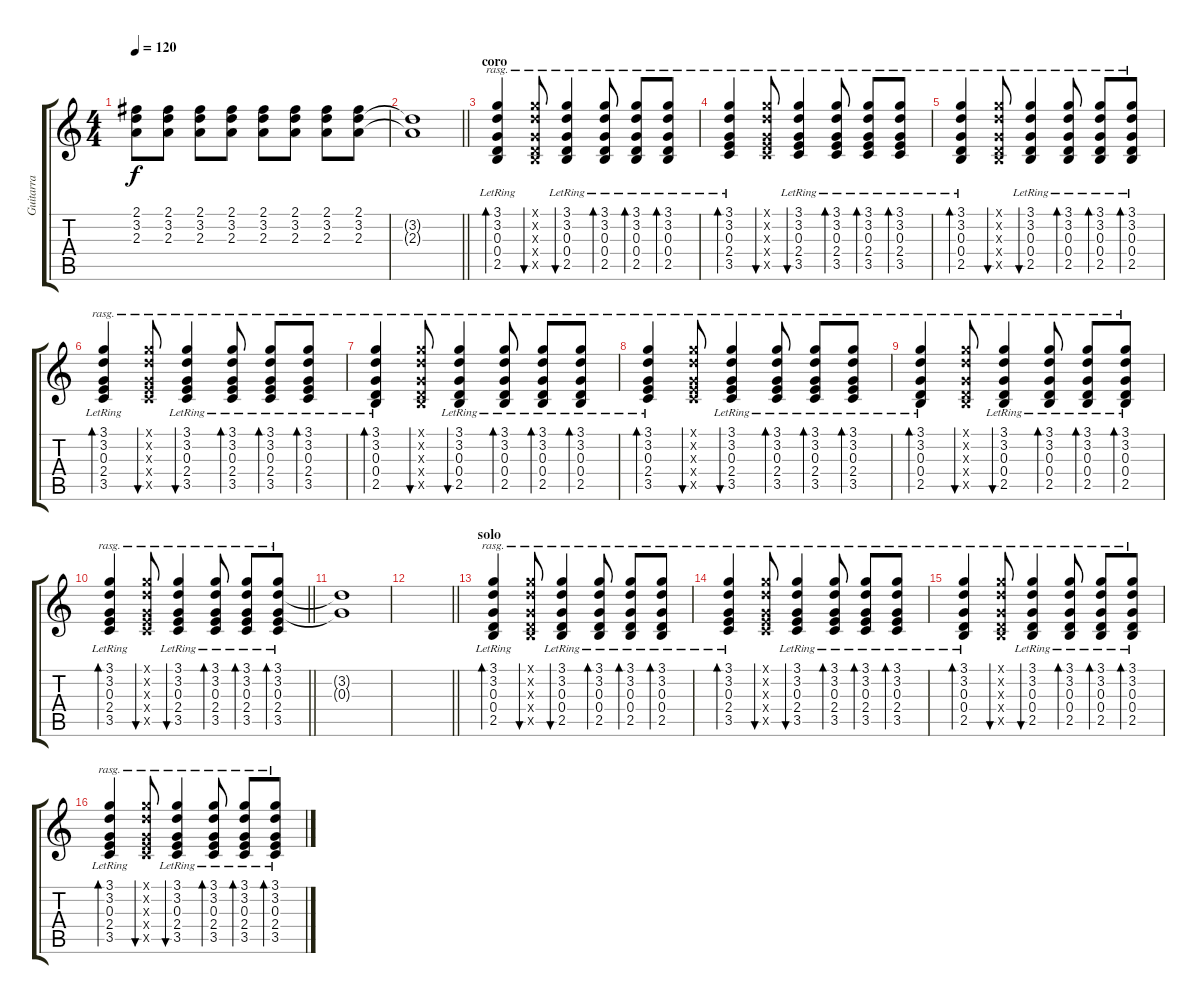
\track ("Guitarra" "Guitarra") {instrument electricguitarclean}
\staff {score tabs}
\tuning (E4 B3 G3 D3 A2 E2) {hide}
\ts (4 4)
\tempo 120
\clef g2
\ks c
(2.1 3.2 2.3).8{dy f} (2.1 3.2 2.3).8 (2.1 3.2 2.3).8 (2.1 3.2 2.3).8 (2.1 3.2 2.3).8 (2.1 3.2 2.3).8 (2.1 3.2 2.3).8 (2.1 3.2 2.3).8 |
\barLineRight lightlight
(3.2{t} 2.3{t}).1 |
\section ("" "coro")
(3.1{lr} 3.2{lr} 0.3{lr} 0.4{lr} 2.5{lr}).4{bd 60 rasg ii} (3.1{x} 3.2{x} 0.3{x} 0.4{x} 2.5{x}).8{bu 60 rasg ii} (3.1{lr} 3.2{lr} 0.3{lr} 0.4{lr} 2.5{lr}).4{bu 120 rasg ii} (3.1{lr} 3.2{lr} 0.3{lr} 0.4{lr} 2.5{lr}).8{bd 120 rasg ii} (3.1{lr} 3.2{lr} 0.3{lr} 0.4{lr} 2.5{lr}).8{bd 120 rasg ii} (3.1{lr} 3.2{lr} 0.3{lr} 0.4{lr} 2.5{lr}).8{bd 120 rasg ii} |
(3.1{lr} 3.2{lr} 0.3{lr} 2.4{lr} 3.5{lr}).4{bd 120 rasg ii} (3.1{x} 3.2{x} 0.3{x} 2.4{x} 3.5{x}).8{bu 120 rasg ii} (3.1{lr} 3.2{lr} 0.3{lr} 2.4{lr} 3.5{lr}).4{bu 120 rasg ii} (3.1{lr} 3.2{lr} 0.3{lr} 2.4{lr} 3.5{lr}).8{bd 120 rasg ii} (3.1{lr} 3.2{lr} 0.3{lr} 2.4{lr} 3.5{lr}).8{bd 120 rasg ii} (3.1{lr} 3.2{lr} 0.3{lr} 2.4{lr} 3.5{lr}).8{bd 120 rasg ii} |
(3.1{lr} 3.2{lr} 0.3{lr} 0.4{lr} 2.5{lr}).4{bd 60 rasg ii} (3.1{x} 3.2{x} 0.3{x} 0.4{x} 2.5{x}).8{bu 60 rasg ii} (3.1{lr} 3.2{lr} 0.3{lr} 0.4{lr} 2.5{lr}).4{bu 120 rasg ii} (3.1{lr} 3.2{lr} 0.3{lr} 0.4{lr} 2.5{lr}).8{bd 120 rasg ii} (3.1{lr} 3.2{lr} 0.3{lr} 0.4{lr} 2.5{lr}).8{bd 120 rasg ii} (3.1{lr} 3.2{lr} 0.3{lr} 0.4{lr} 2.5{lr}).8{bd 120 rasg ii} |
(3.1{lr} 3.2{lr} 0.3{lr} 2.4{lr} 3.5{lr}).4{bd 120 rasg ii} (3.1{x} 3.2{x} 0.3{x} 2.4{x} 3.5{x}).8{bu 120 rasg ii} (3.1{lr} 3.2{lr} 0.3{lr} 2.4{lr} 3.5{lr}).4{bu 120 rasg ii} (3.1{lr} 3.2{lr} 0.3{lr} 2.4{lr} 3.5{lr}).8{bd 120 rasg ii} (3.1{lr} 3.2{lr} 0.3{lr} 2.4{lr} 3.5{lr}).8{bd 120 rasg ii} (3.1{lr} 3.2{lr} 0.3{lr} 2.4{lr} 3.5{lr}).8{bd 120 rasg ii} |
(3.1{lr} 3.2{lr} 0.3{lr} 0.4{lr} 2.5{lr}).4{bd 60 rasg ii} (3.1{x} 3.2{x} 0.3{x} 0.4{x} 2.5{x}).8{bu 60 rasg ii} (3.1{lr} 3.2{lr} 0.3{lr} 0.4{lr} 2.5{lr}).4{bu 120 rasg ii} (3.1{lr} 3.2{lr} 0.3{lr} 0.4{lr} 2.5{lr}).8{bd 120 rasg ii} (3.1{lr} 3.2{lr} 0.3{lr} 0.4{lr} 2.5{lr}).8{bd 120 rasg ii} (3.1{lr} 3.2{lr} 0.3{lr} 0.4{lr} 2.5{lr}).8{bd 120 rasg ii} |
(3.1{lr} 3.2{lr} 0.3{lr} 2.4{lr} 3.5{lr}).4{bd 120 rasg ii} (3.1{x} 3.2{x} 0.3{x} 2.4{x} 3.5{x}).8{bu 120 rasg ii} (3.1{lr} 3.2{lr} 0.3{lr} 2.4{lr} 3.5{lr}).4{bu 120 rasg ii} (3.1{lr} 3.2{lr} 0.3{lr} 2.4{lr} 3.5{lr}).8{bd 120 rasg ii} (3.1{lr} 3.2{lr} 0.3{lr} 2.4{lr} 3.5{lr}).8{bd 120 rasg ii} (3.1{lr} 3.2{lr} 0.3{lr} 2.4{lr} 3.5{lr}).8{bd 120 rasg ii} |
(3.1{lr} 3.2{lr} 0.3{lr} 0.4{lr} 2.5{lr}).4{bd 60 rasg ii} (3.1{x} 3.2{x} 0.3{x} 0.4{x} 2.5{x}).8{bu 60 rasg ii} (3.1{lr} 3.2{lr} 0.3{lr} 0.4{lr} 2.5{lr}).4{bu 120 rasg ii} (3.1{lr} 3.2{lr} 0.3{lr} 0.4{lr} 2.5{lr}).8{bd 120 rasg ii} (3.1{lr} 3.2{lr} 0.3{lr} 0.4{lr} 2.5{lr}).8{bd 120 rasg ii} (3.1{lr} 3.2{lr} 0.3{lr} 0.4{lr} 2.5{lr}).8{bd 120 rasg ii} |
\barLineRight lightlight
(3.1{lr} 3.2{lr} 0.3{lr} 2.4{lr} 3.5{lr}).4{bd 120 rasg ii} (3.1{x} 3.2{x} 0.3{x} 2.4{x} 3.5{x}).8{bu 120 rasg ii} (3.1{lr} 3.2{lr} 0.3{lr} 2.4{lr} 3.5{lr}).4{bu 120 rasg ii} (3.1{lr} 3.2{lr} 0.3{lr} 2.4{lr} 3.5{lr}).8{bd 120 rasg ii} (3.1{lr} 3.2{lr} 0.3{lr} 2.4{lr} 3.5{lr}).8{bd 120 rasg ii} (3.1{lr} 3.2{lr} 0.3{lr} 2.4{lr} 3.5{lr}).8{bd 120 rasg ii} |
(3.2{t} 0.3{t}).1 |
\barLineRight lightlight
|
\section ("" "solo")
(3.1{lr} 3.2{lr} 0.3{lr} 0.4{lr} 2.5{lr}).4{bd 60 rasg ii} (3.1{x} 3.2{x} 0.3{x} 0.4{x} 2.5{x}).8{bu 60 rasg ii} (3.1{lr} 3.2{lr} 0.3{lr} 0.4{lr} 2.5{lr}).4{bu 120 rasg ii} (3.1{lr} 3.2{lr} 0.3{lr} 0.4{lr} 2.5{lr}).8{bd 120 rasg ii} (3.1{lr} 3.2{lr} 0.3{lr} 0.4{lr} 2.5{lr}).8{bd 120 rasg ii} (3.1{lr} 3.2{lr} 0.3{lr} 0.4{lr} 2.5{lr}).8{bd 120 rasg ii} |
(3.1{lr} 3.2{lr} 0.3{lr} 2.4{lr} 3.5{lr}).4{bd 120 rasg ii} (3.1{x} 3.2{x} 0.3{x} 2.4{x} 3.5{x}).8{bu 120 rasg ii} (3.1{lr} 3.2{lr} 0.3{lr} 2.4{lr} 3.5{lr}).4{bu 120 rasg ii} (3.1{lr} 3.2{lr} 0.3{lr} 2.4{lr} 3.5{lr}).8{bd 120 rasg ii} (3.1{lr} 3.2{lr} 0.3{lr} 2.4{lr} 3.5{lr}).8{bd 120 rasg ii} (3.1{lr} 3.2{lr} 0.3{lr} 2.4{lr} 3.5{lr}).8{bd 120 rasg ii} |
(3.1{lr} 3.2{lr} 0.3{lr} 0.4{lr} 2.5{lr}).4{bd 60 rasg ii} (3.1{x} 3.2{x} 0.3{x} 0.4{x} 2.5{x}).8{bu 60 rasg ii} (3.1{lr} 3.2{lr} 0.3{lr} 0.4{lr} 2.5{lr}).4{bu 120 rasg ii} (3.1{lr} 3.2{lr} 0.3{lr} 0.4{lr} 2.5{lr}).8{bd 120 rasg ii} (3.1{lr} 3.2{lr} 0.3{lr} 0.4{lr} 2.5{lr}).8{bd 120 rasg ii} (3.1{lr} 3.2{lr} 0.3{lr} 0.4{lr} 2.5{lr}).8{bd 120 rasg ii} |
(3.1{lr} 3.2{lr} 0.3{lr} 2.4{lr} 3.5{lr}).4{bd 120 rasg ii} (3.1{x} 3.2{x} 0.3{x} 2.4{x} 3.5{x}).8{bu 120 rasg ii} (3.1{lr} 3.2{lr} 0.3{lr} 2.4{lr} 3.5{lr}).4{bu 120 rasg ii} (3.1{lr} 3.2{lr} 0.3{lr} 2.4{lr} 3.5{lr}).8{bd 120 rasg ii} (3.1{lr} 3.2{lr} 0.3{lr} 2.4{lr} 3.5{lr}).8{bd 120 rasg ii} (3.1{lr} 3.2{lr} 0.3{lr} 2.4{lr} 3.5{lr}).8{bd 120 rasg ii}
